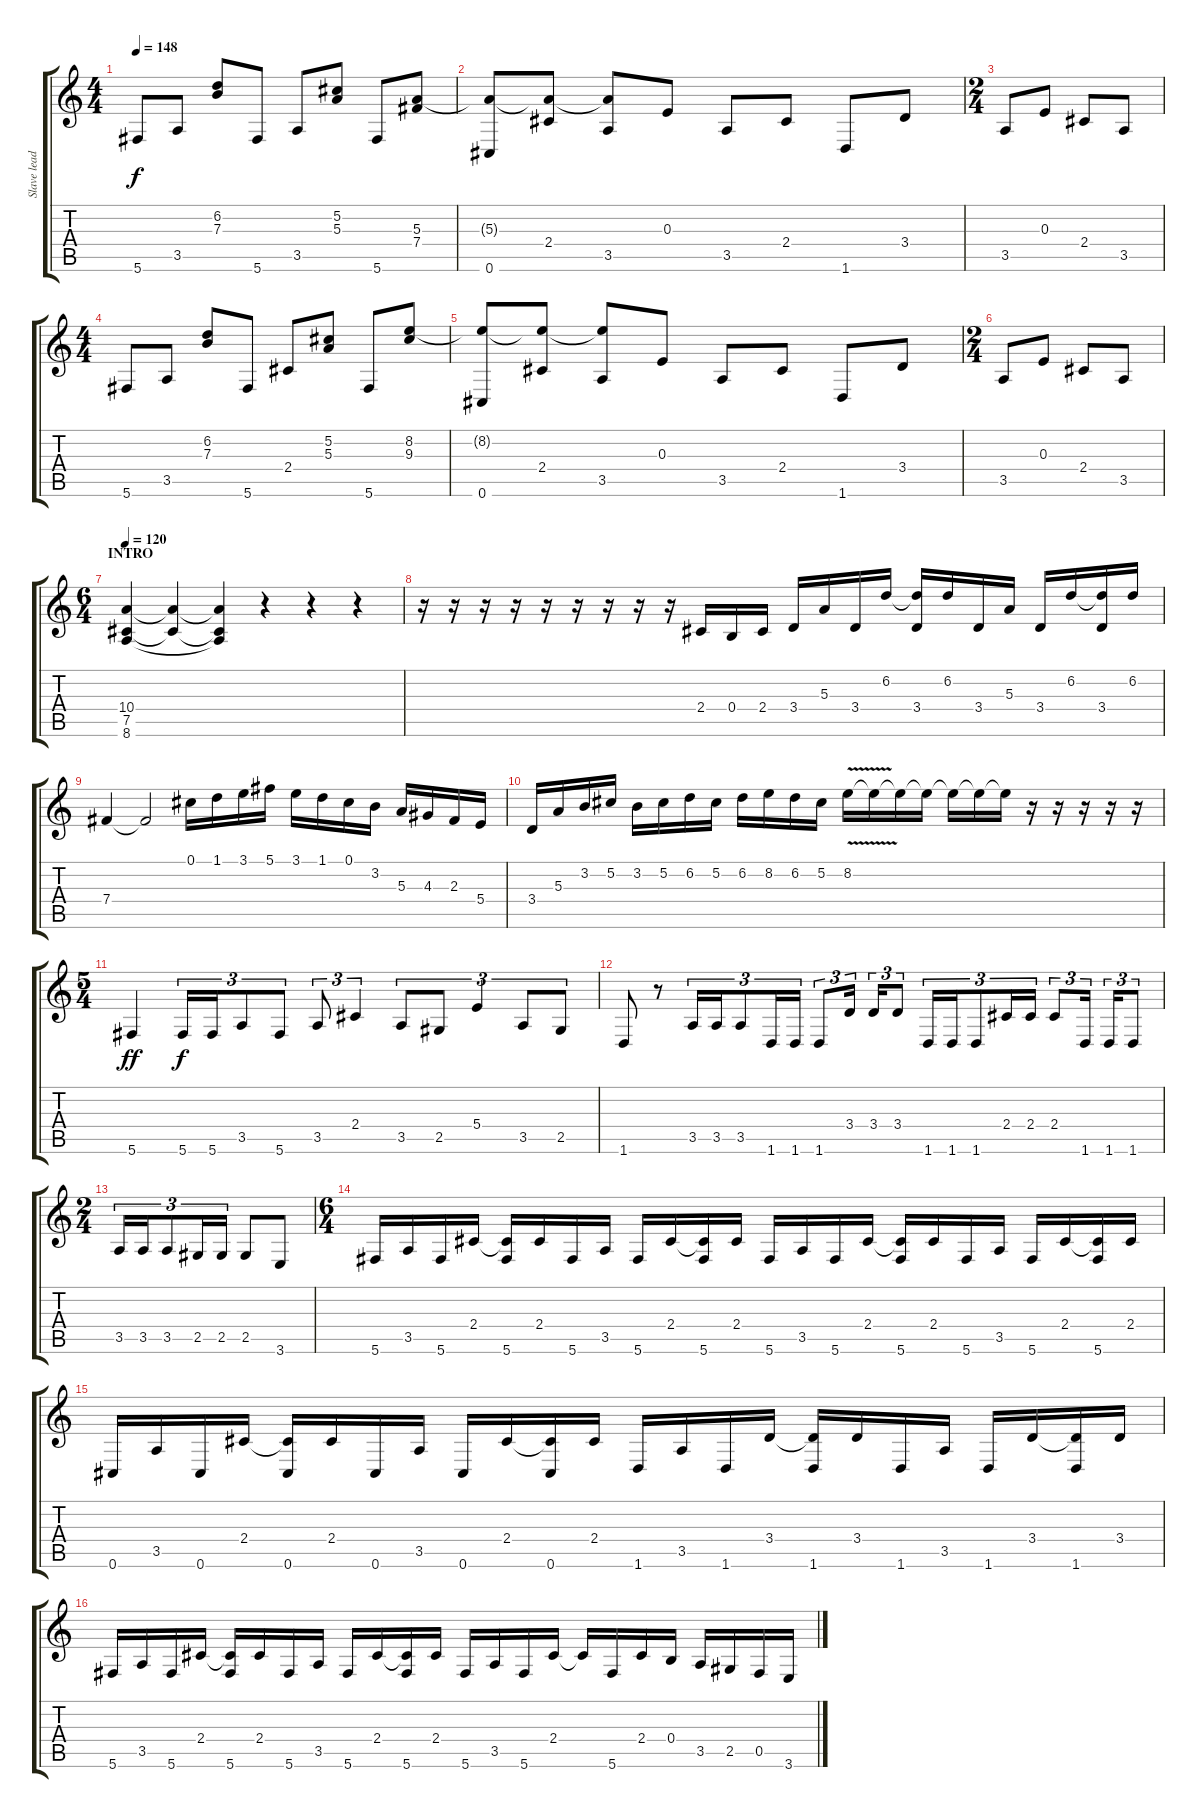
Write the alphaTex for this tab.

\track ("Slave lead guitar(fred)" "Slave lead") {instrument distortionguitar}
\staff {score tabs}
\tuning (Db4 Ab3 E3 B2 Gb2 Db2) {hide}
\ts (4 4)
\tempo 148
\clef g2
\ks c
5.6.8{dy f instrument electricguitarjazz} 3.5.8 (6.2 7.3).8 5.6.8 3.5.8 (5.2 5.3).8 5.6.8 (5.3 7.4).8 |
(5.3{t} 0.6).8 (5.3{t} 2.4).8 (5.3{t} 3.5).8 0.3.8 3.5.8 2.4.8 1.6.8 3.4.8 |
\ts (2 4)
3.5.8 0.3.8 2.4.8 3.5.8 |
\ts (4 4)
5.6.8{instrument electricguitarjazz} 3.5.8 (6.2 7.3).8 5.6.8 2.4.8 (5.2 5.3).8 5.6.8 (8.2 9.3).8 |
(8.2{t} 0.6).8 (8.2{t} 2.4).8 (8.2{t} 3.5).8 0.3.8 3.5.8 2.4.8 1.6.8 3.4.8 |
\ts (2 4)
3.5.8 0.3.8 2.4.8 3.5.8 |
\ts (6 4)
\section ("" "INTRO")
\tempo 120
(10.4 7.5 8.6).4{instrument acousticguitarnylon} (10.4{t} 7.5{t}).4 (10.4{t} 7.5{t} 8.6{t}).4 r.4 r.4 r.4 |
r.16 r.16 r.16 r.16 r.16 r.16 r.16 r.16 r.16 2.4.16 0.4.16 2.4.16 3.4.16 5.3.16 3.4.16 6.2.16 (6.2{t} 3.4).16 6.2.16 3.4.16 5.3.16 3.4.16 6.2.16 (6.2{t} 3.4).16 6.2.16 |
7.4.4 7.4{t}.2 0.1.16 1.1.16 3.1.16 5.1.16 3.1.16 1.1.16 0.1.16 3.2.16 5.3.16 4.3.16 2.3.16 5.4.16 |
3.4.16 5.3.16 3.2.16 5.2.16 3.2.16 5.2.16 6.2.16 5.2.16 6.2.16 8.2.16 6.2.16 5.2.16 8.2{v}.16 8.2{t}.16 8.2{t}.16 8.2{t}.16 8.2{t}.16 8.2{t}.16 8.2{t}.16 r.16 r.16 r.16 r.16 r.16 |
\ts (5 4)
5.6.4{dy ff} 5.6.16{tu (3 2) dy f} 5.6.16{tu (3 2)} 3.5.8{tu (3 2)} 5.6.8{tu (3 2)} 3.5.8{tu (3 2)} 2.4.4{tu (3 2)} 3.5.8{tu (3 2)} 2.5.8{tu (3 2)} 5.4.4{tu (3 2)} 3.5.8{tu (3 2)} 2.5.8{tu (3 2)} |
1.6.8 r.8 3.5.16{tu (3 2)} 3.5.16{tu (3 2)} 3.5.8{tu (3 2)} 1.6.16{tu (3 2)} 1.6.16{tu (3 2)} 1.6.8{tu (3 2)} 3.4.16{tu (3 2)} 3.4.16{tu (3 2)} 3.4.8{tu (3 2)} 1.6.16{tu (3 2)} 1.6.16{tu (3 2)} 1.6.8{tu (3 2)} 2.4.16{tu (3 2)} 2.4.16{tu (3 2)} 2.4.8{tu (3 2)} 1.6.16{tu (3 2)} 1.6.16{tu (3 2)} 1.6.8{tu (3 2)} |
\ts (2 4)
3.5.16{tu (3 2)} 3.5.16{tu (3 2)} 3.5.8{tu (3 2)} 2.5.16{tu (3 2)} 2.5.16{tu (3 2)} 2.5.8 3.6.8 |
\ts (6 4)
5.6.16{instrument acousticguitarnylon} 3.5.16 5.6.16 2.4.16 (2.4{t} 5.6).16 2.4.16 5.6.16 3.5.16 5.6.16 2.4.16 (2.4{t} 5.6).16 2.4.16 5.6.16 3.5.16 5.6.16 2.4.16 (2.4{t} 5.6).16 2.4.16 5.6.16 3.5.16 5.6.16 2.4.16 (2.4{t} 5.6).16 2.4.16 |
0.6.16 3.5.16 0.6.16 2.4.16 (2.4{t} 0.6).16 2.4.16 0.6.16 3.5.16 0.6.16 2.4.16 (2.4{t} 0.6).16 2.4.16 1.6.16 3.5.16 1.6.16 3.4.16 (3.4{t} 1.6).16 3.4.16 1.6.16 3.5.16 1.6.16 3.4.16 (3.4{t} 1.6).16 3.4.16 |
5.6.16 3.5.16 5.6.16 2.4.16 (2.4{t} 5.6).16 2.4.16 5.6.16 3.5.16 5.6.16 2.4.16 (2.4{t} 5.6).16 2.4.16 5.6.16 3.5.16 5.6.16 2.4.16 2.4{t}.16 5.6.16 2.4.16 0.4.16 3.5.16 2.5.16 0.5.16 3.6.16
